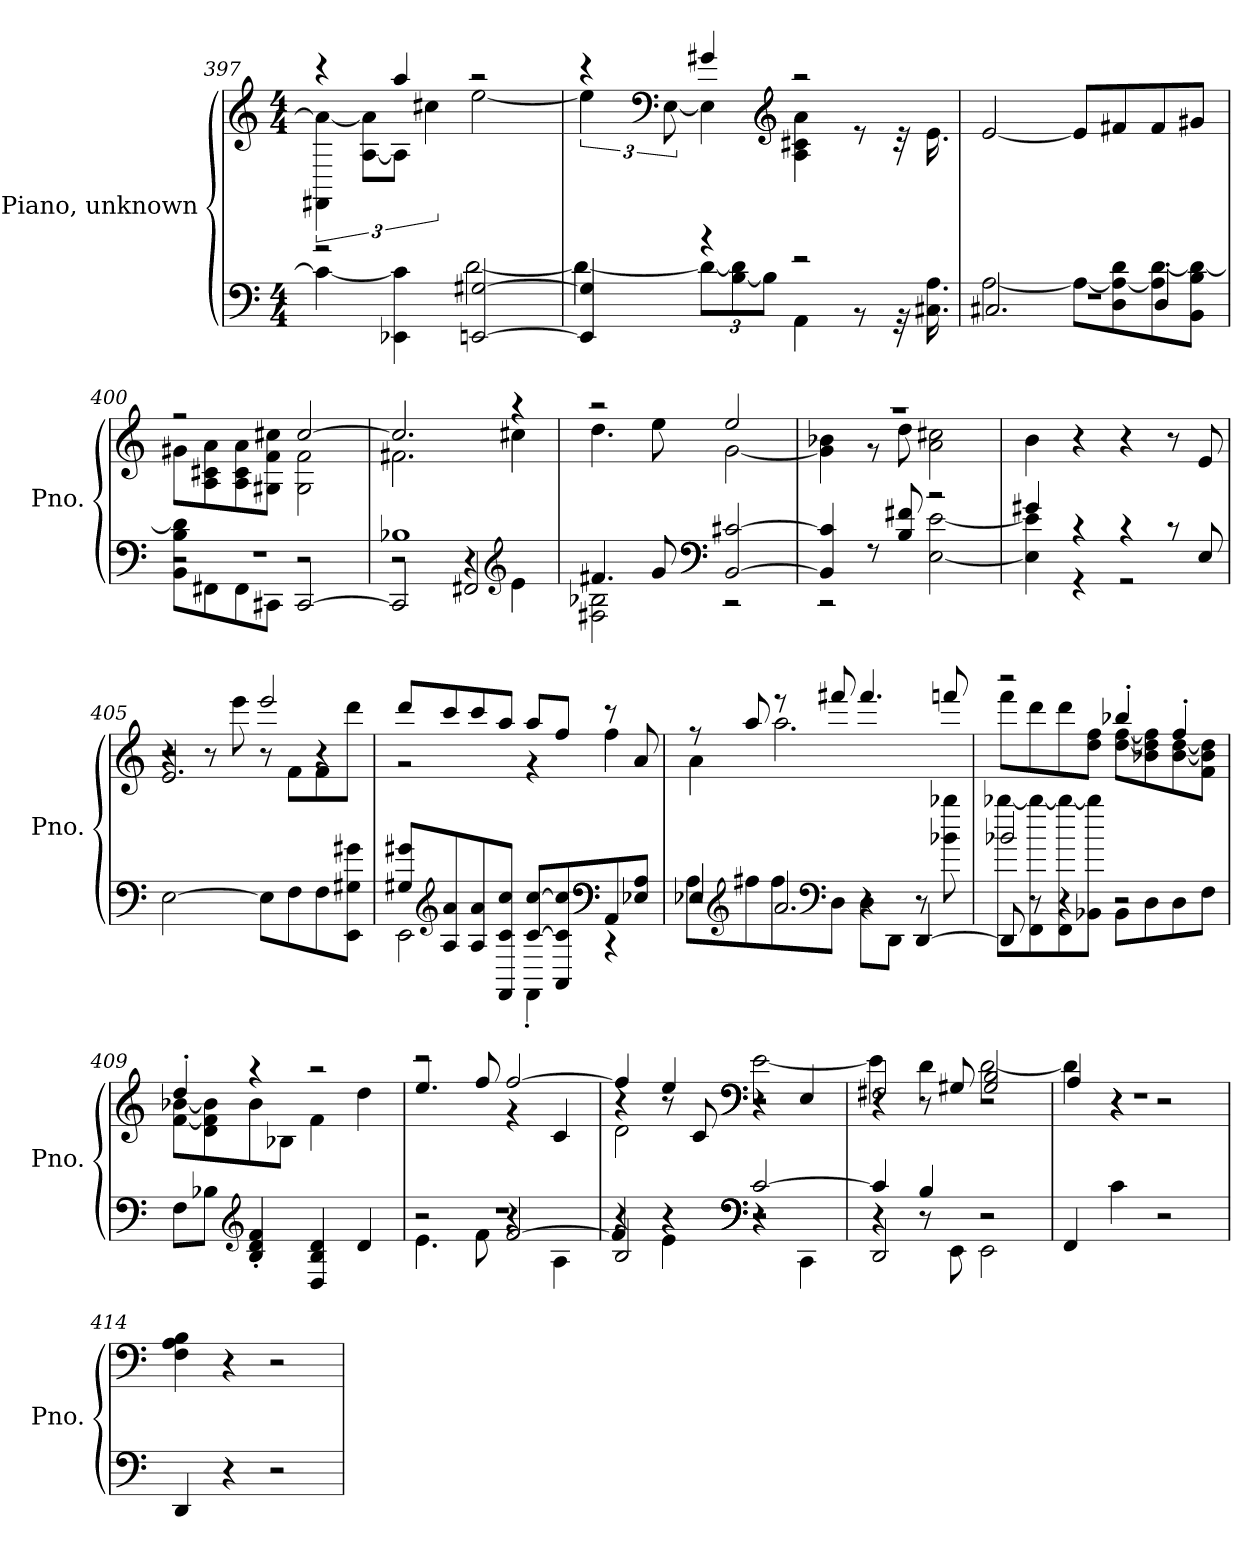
**kern	**kern
*part1	*part1
*staff2	*staff1
*I"Piano, unknown	*
*I'Pno.	*
*clefF4	*clefG2
*k[]	*k[]
*M4/4	*M4/4
=397	=397
*^	*^
2r	4c#\_	4r	6FF#X\ 6a\_
.	.	.	[12A\ 12a\]L
.	4EE-X\ 4c#\]	4aa/	12A\J]
.	.	.	6cc#X\
[2EEn/ [2G#X/	[2d\	2r	[2ee\
!!LO:LB:g=z	!!
=398	=398	=398	=398
4EE/] 4G#/]	4d\_	4r	6ee\]
*	*	*clefF4	*
.	.	.	[12E\
*	*Xbrackettup	*	*
4r	12d\L_	4g#X/	4E\]
.	[12B\ 12d\]	.	.
.	12B\J]	.	.
*	*	*clefG2	*
2r	4AA\	2r	4A\ 4c#X\ 4a\
.	8r	.	8r
.	32r	.	32r
.	16.C#X\ 16.A\	.	16.e\
*	*	*v	*v
=399	=399	=399
*	*^	*
1r	[2A\	2.C#X/	[2e/
.	8A\L_	.	8e/L]
.	8D\ 8A\_ 8d\	.	8f#X/
.	8A\] [8d\	4D'/	8f#/
.	8BB\ 8B\ 8d\_J	.	8g#X/J
=400	=400	=400	=400
*	*	*	*^
1r	8BB\ 8B\ 8d\]L	2r	2r	8g#X\L
.	8FF#X\	.	.	8A\ 8c#X\ 8a\
.	8FF#\	.	.	8A\ 8c#\ 8a\
.	8CC#X\J	.	.	8G#X\ 8f\ 8cc#X\J
.	2r	[2CC#/	[2cc#/	2G#\ 2f\
=401	=401	=401	=401	=401
1B-X	2r	2CC#/]	2.cc#/]	2.f#X\
.	4r	2FF#X/	.	.
*clefG2	*	*	*	*
.	4e\	.	4r	4cc#X\
*	*v	*v	*	*
!!LO:LB:g=z	!!
=402	=402	=402	=402
4.f#X/	2F#X\ 2B-X\	2r	4.dd\
8g/	.	.	8ee\
*clefF4	*	*	*
[2BB/ [2c#X/	2r	2ee/	[2g\
=403	=403	=403	=403
4BB/] 4c#/]	2r	1r	4g\] 4b-X\
8r	.	.	8r
8B/ 8f#X/	.	.	8dd\
2r	[2E\ [2e\	.	2a\ 2cc#X\
*	*	*v	*v
=404	=404	=404
4g#X/	4E\] 4e\]	4b\
4r	4r	4r
4r	2r	4r
8r	.	8r
8E/	.	8e/
*v	*v	*
=405	=405
*	*^
*	*	*^
[2E\	2r	4r	2.e/
.	.	8r	.
.	.	8eee\	.
8E\L]	2eee/	8r	.
8F\	.	8f\L	.
8F\	.	8f\	4r
8EE\ 8G#X\ 8g#X\J	.	8ddd\J	.
*	*	*v	*v
!!LO:LB:g=z
=406	=406	=406
*^	*	*
8G#X/ 8g#X/L	2EE\	8ddd/L	2r
*clefG2	*	*	*
8A/ 8a/	.	8ccc/	.
8A/ 8a/	.	8ccc/	.
8FF/ 8c/ 8cc/J	.	8aa/J	.
[8c/ [8cc/L	4FF'\	8aa/L	4r
8AA/ 8c/] 8cc/]	.	8ff/J	.
*clefF4	*	*	*
8AA/	4r	8r	4ff\
8E-X/ 8A/J	.	8a/	.
=407	=407	=407	=407
*	*^	*	*
4E-X/	8A\L	2r	8r	4a\
*clefG2	*	*	*	*
.	8ff#X\	.	8aa/	.
2.a/	8ff#\	.	8r	2.aa\
*clefF4	*	*	*	*
.	8D\J	.	8fff#X/	.
.	8D\L	4r	4.fff#/	.
.	8DD\J	.	.	.
.	8r	[4DD/	.	.
.	8b-X\ 8bb-X\	.	8fffn/	.
!!LO:LB:g=z	!!
=408	=408	=408	=408	=408
2b-X/	[8bb-X\L	8DD/]	2r	8fff\L
.	8FF\ 8bb-\_	8r	.	8ddd\
.	8FF\ 8bb-\_	4r	.	8ddd\
.	8BB-X\ 8bb-\]J	.	.	8dd\ 8ff\J
2r	8BB-\L	2r	4bb-X'/	[8dd\ [8ff\L
.	8D\	.	.	8b-X\ 8dd\] 8ff\]
.	8D\	.	4ff'/	[8b-\ [8dd\
.	8F\J	.	.	8f\ 8b-\] 8dd\]J
*v	*v	*v	*	*
=409	=409	=409
8F\L	4dd'/	[8f\ [8b-X\L
8B-X\J	.	8d\ 8f\] 8b-\]
*clefG2	*	*
4B-/' 4d/' 4f/'	4r	8b-\
.	.	8B-X\J
4D/ 4B-/ 4d/	2r	4f\
4d/	.	4dd\
=410	=410	=410
*^	*	*
*	*^	*	*
1r	4.e\	2r	2r	4.ee/
.	8f\	.	.	8ff/
.	4r	[2f/	[2ff/	4r
.	4A\	.	.	4c/
=411	=411	=411	=411	=411
*	*	*	*	*^
2B/	4r	4f/]	4ff/]	2d\	4r
.	4e\	4r	4ee/	.	8r
.	.	.	.	.	8c/
*clefF4	*	*	*clefF4	*	*
[2c/	4r	2r	2r	[2e\	4r
.	4CC\	.	.	.	4E/
!!LO:LB:g=z	!!	!!
=412	=412	=412	=412	=412	=412
4c/]	4r	2DD/	2F#X/	4e\]	4r
4B/	8r	.	.	4d\	8r
.	8EE\	.	.	.	8G#X/
2r	2EE\	2r	2r	[2d\	2G#/ 2B/
*v	*v	*v	*	*	*
=413	=413	=413	=413
4FF/	1r	4d\]	4A/
4c\	.	4r	4r
2r	.	2r	2r
*	*v	*v	*v
=414	=414
4DD/	4F\ 4A\ 4B\
4r	4r
2r	2r
=	=
*-	*-
